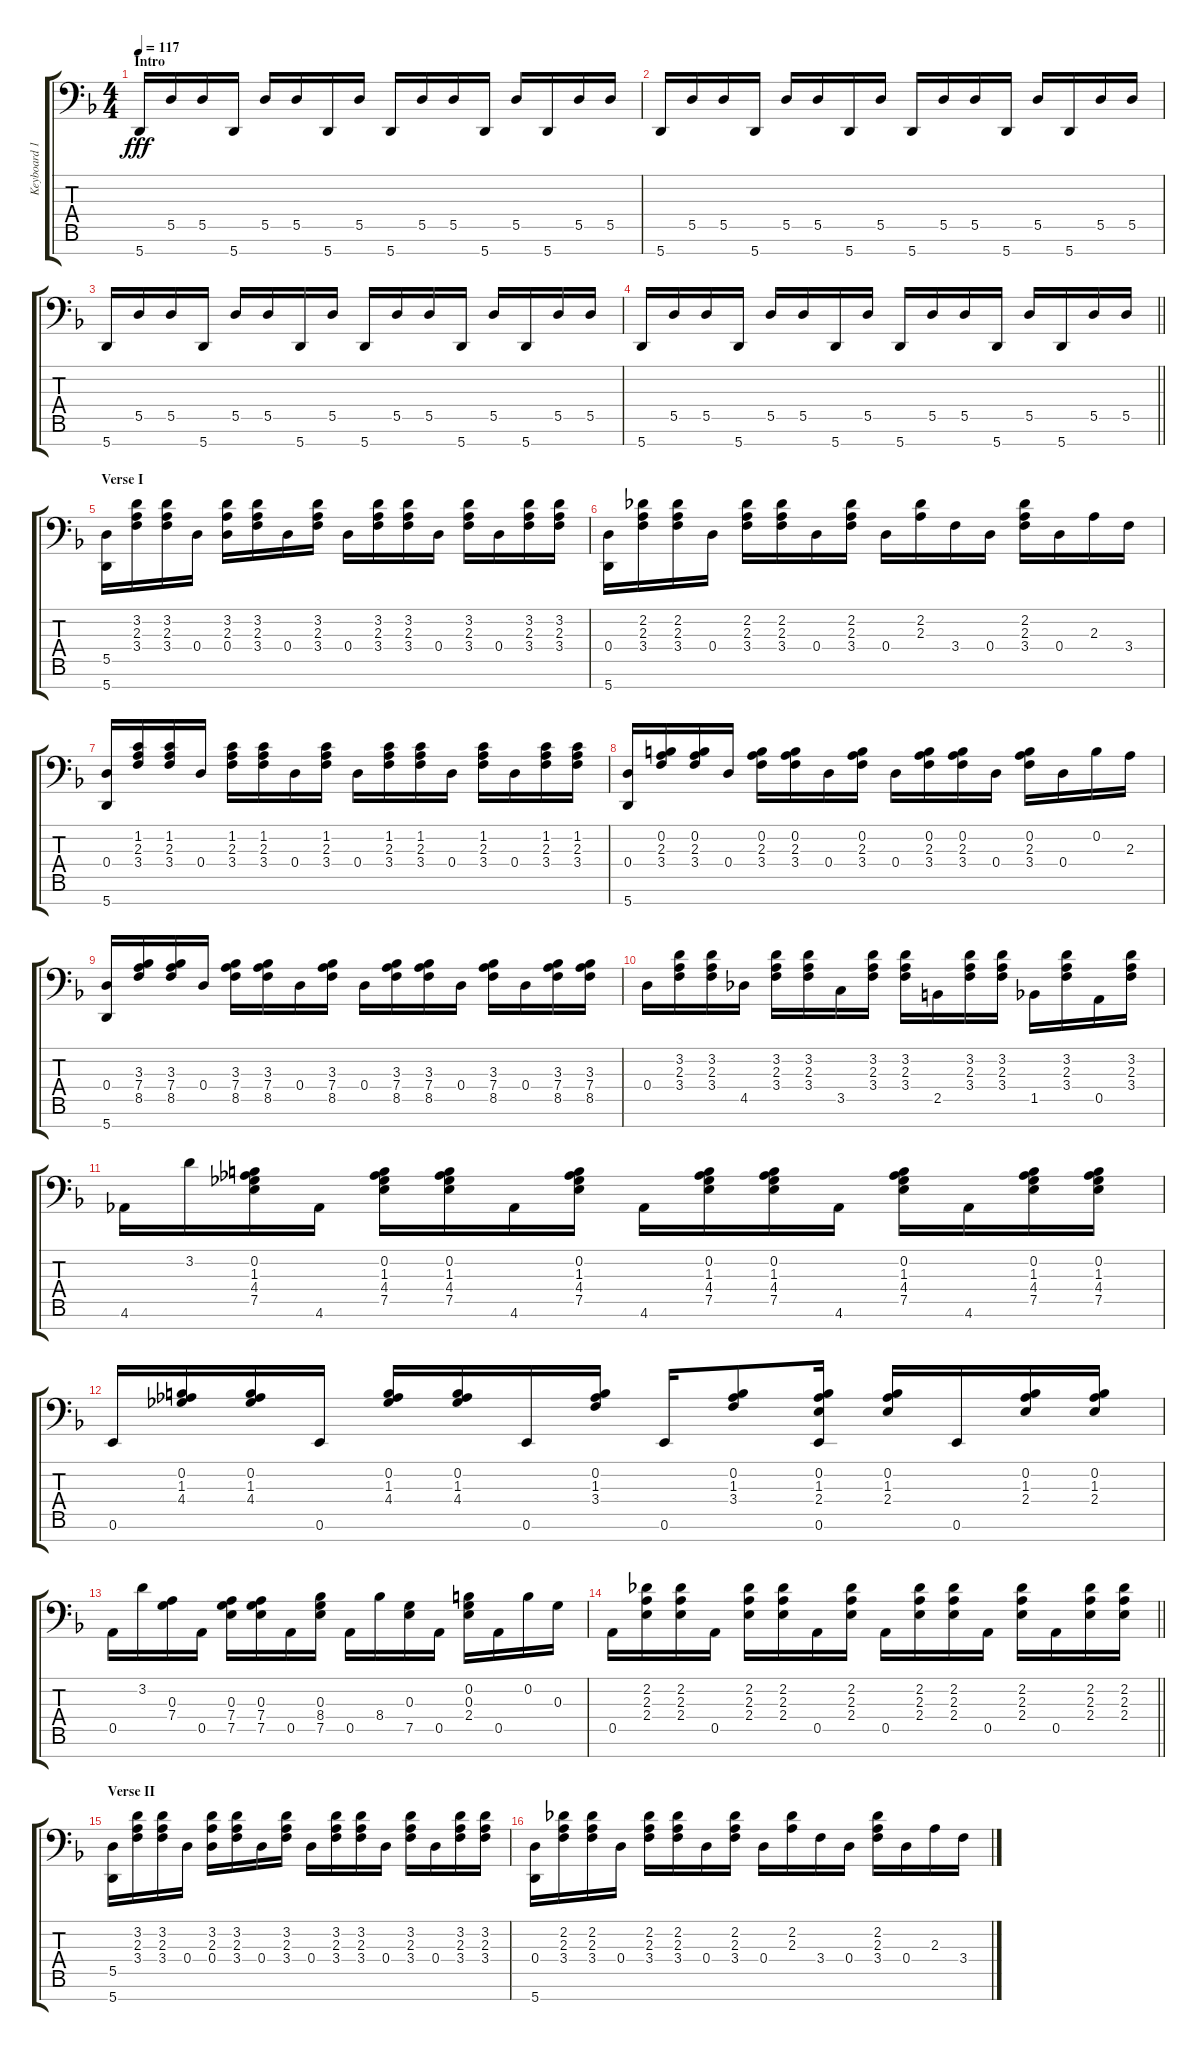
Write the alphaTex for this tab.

\track ("Keyboard 1" "Keyboard 1") {instrument electricpiano1}
\staff {score tabs}
\tuning (E4 B3 G3 D3 A2 E2 A1) {hide}
\ts (4 4)
\section ("" "Intro")
\tempo 117
\clef f4
\ks f
5.7.16{dy fff instrument electricpiano1} 5.5.16 5.5.16 5.7.16 5.5.16 5.5.16 5.7.16 5.5.16 5.7.16 5.5.16 5.5.16 5.7.16 5.5.16 5.7.16 5.5.16 5.5.16 |
5.7.16 5.5.16 5.5.16 5.7.16 5.5.16 5.5.16 5.7.16 5.5.16 5.7.16 5.5.16 5.5.16 5.7.16 5.5.16 5.7.16 5.5.16 5.5.16 |
5.7.16 5.5.16 5.5.16 5.7.16 5.5.16 5.5.16 5.7.16 5.5.16 5.7.16 5.5.16 5.5.16 5.7.16 5.5.16 5.7.16 5.5.16 5.5.16 |
\barLineRight lightlight
5.7.16 5.5.16 5.5.16 5.7.16 5.5.16 5.5.16 5.7.16 5.5.16 5.7.16 5.5.16 5.5.16 5.7.16 5.5.16 5.7.16 5.5.16 5.5.16 |
\section ("" "Verse I")
(5.5 5.7).16 (3.2 2.3 3.4).16 (3.2 2.3 3.4).16 0.4.16 (3.2 2.3 0.4).16 (3.2 2.3 3.4).16 0.4.16 (3.2 2.3 3.4).16 0.4.16 (3.2 2.3 3.4).16 (3.2 2.3 3.4).16 0.4.16 (3.2 2.3 3.4).16 0.4.16 (3.2 2.3 3.4).16 (3.2 2.3 3.4).16 |
(0.4 5.7).16 (2.2 2.3 3.4).16 (2.2 2.3 3.4).16 0.4.16 (2.2 2.3 3.4).16 (2.2 2.3 3.4).16 0.4.16 (2.2 2.3 3.4).16 0.4.16 (2.2 2.3).16 3.4.16 0.4.16 (2.2 2.3 3.4).16 0.4.16 2.3.16 3.4.16 |
(0.4 5.7).16 (1.2 2.3 3.4).16 (1.2 2.3 3.4).16 0.4.16 (1.2 2.3 3.4).16 (1.2 2.3 3.4).16 0.4.16 (1.2 2.3 3.4).16 0.4.16 (1.2 2.3 3.4).16 (1.2 2.3 3.4).16 0.4.16 (1.2 2.3 3.4).16 0.4.16 (1.2 2.3 3.4).16 (1.2 2.3 3.4).16 |
(0.4 5.7).16 (0.2 2.3 3.4).16 (0.2 2.3 3.4).16 0.4.16 (0.2 2.3 3.4).16 (0.2 2.3 3.4).16 0.4.16 (0.2 2.3 3.4).16 0.4.16 (0.2 2.3 3.4).16 (0.2 2.3 3.4).16 0.4.16 (0.2 2.3 3.4).16 0.4.16 0.2.16 2.3.16 |
(0.4 5.7).16 (3.3 7.4 8.5).16 (3.3 7.4 8.5).16 0.4.16 (3.3 7.4 8.5).16 (3.3 7.4 8.5).16 0.4.16 (3.3 7.4 8.5).16 0.4.16 (3.3 7.4 8.5).16 (3.3 7.4 8.5).16 0.4.16 (3.3 7.4 8.5).16 0.4.16 (3.3 7.4 8.5).16 (3.3 7.4 8.5).16 |
0.4.16 (3.2 2.3 3.4).16 (3.2 2.3 3.4).16 4.5.16 (3.2 2.3 3.4).16 (3.2 2.3 3.4).16 3.5.16 (3.2 2.3 3.4).16 (3.2 2.3 3.4).16 2.5.16 (3.2 2.3 3.4).16 (3.2 2.3 3.4).16 1.5.16 (3.2 2.3 3.4).16 0.5.16 (3.2 2.3 3.4).16 |
4.6.16 3.2.16 (0.2 1.3 4.4 7.5).16 4.6.16 (0.2 1.3 4.4 7.5).16 (0.2 1.3 4.4 7.5).16 4.6.16 (0.2 1.3 4.4 7.5).16 4.6.16 (0.2 1.3 4.4 7.5).16 (0.2 1.3 4.4 7.5).16 4.6.16 (0.2 1.3 4.4 7.5).16 4.6.16 (0.2 1.3 4.4 7.5).16 (0.2 1.3 4.4 7.5).16 |
0.6.16 (0.2 1.3 4.4).16 (0.2 1.3 4.4).16 0.6.16 (0.2 1.3 4.4).16 (0.2 1.3 4.4).16 0.6.16 (0.2 1.3 3.4).16 0.6.16 (0.2 1.3 3.4).8 (0.2 1.3 2.4 0.6).16 (0.2 1.3 2.4).16 0.6.16 (0.2 1.3 2.4).16 (0.2 1.3 2.4).16 |
0.5.16 3.2.16 (0.3 7.4).16 0.5.16 (0.3 7.4 7.5).16 (0.3 7.4 7.5).16 0.5.16 (0.3 8.4 7.5).16 0.5.16 8.4.16 (0.3 7.5).16 0.5.16 (0.2 0.3 2.4).16 0.5.16 0.2.16 0.3.16 |
\barLineRight lightlight
0.5.16 (2.2 2.3 2.4).16 (2.2 2.3 2.4).16 0.5.16 (2.2 2.3 2.4).16 (2.2 2.3 2.4).16 0.5.16 (2.2 2.3 2.4).16 0.5.16 (2.2 2.3 2.4).16 (2.2 2.3 2.4).16 0.5.16 (2.2 2.3 2.4).16 0.5.16 (2.2 2.3 2.4).16 (2.2 2.3 2.4).16 |
\section ("" "Verse II")
(5.5 5.7).16 (3.2 2.3 3.4).16 (3.2 2.3 3.4).16 0.4.16 (3.2 2.3 0.4).16 (3.2 2.3 3.4).16 0.4.16 (3.2 2.3 3.4).16 0.4.16 (3.2 2.3 3.4).16 (3.2 2.3 3.4).16 0.4.16 (3.2 2.3 3.4).16 0.4.16 (3.2 2.3 3.4).16 (3.2 2.3 3.4).16 |
(0.4 5.7).16 (2.2 2.3 3.4).16 (2.2 2.3 3.4).16 0.4.16 (2.2 2.3 3.4).16 (2.2 2.3 3.4).16 0.4.16 (2.2 2.3 3.4).16 0.4.16 (2.2 2.3).16 3.4.16 0.4.16 (2.2 2.3 3.4).16 0.4.16 2.3.16 3.4.16
